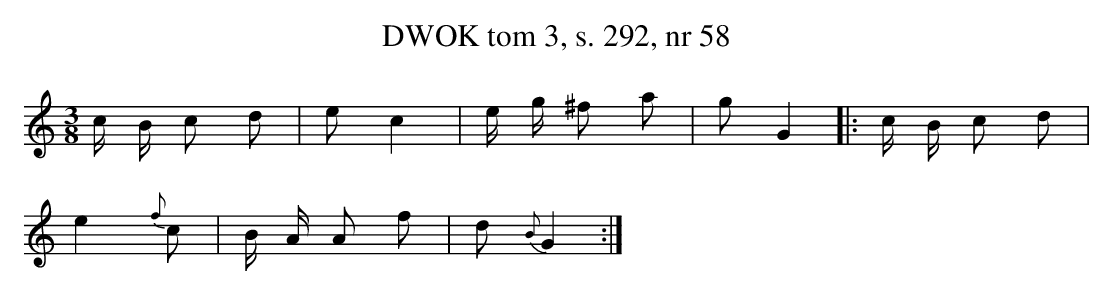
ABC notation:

X:1
T: DWOK tom 3, s. 292, nr 58
L: 1/16
M: 3/8
K: C
c B c2 d2 | e2 c4 | e g ^f2  a2 | g2 G4 |: c B c2 d2 |
e4 {f}c2 | B A A2 f2 | d2 {B}G4 :|
